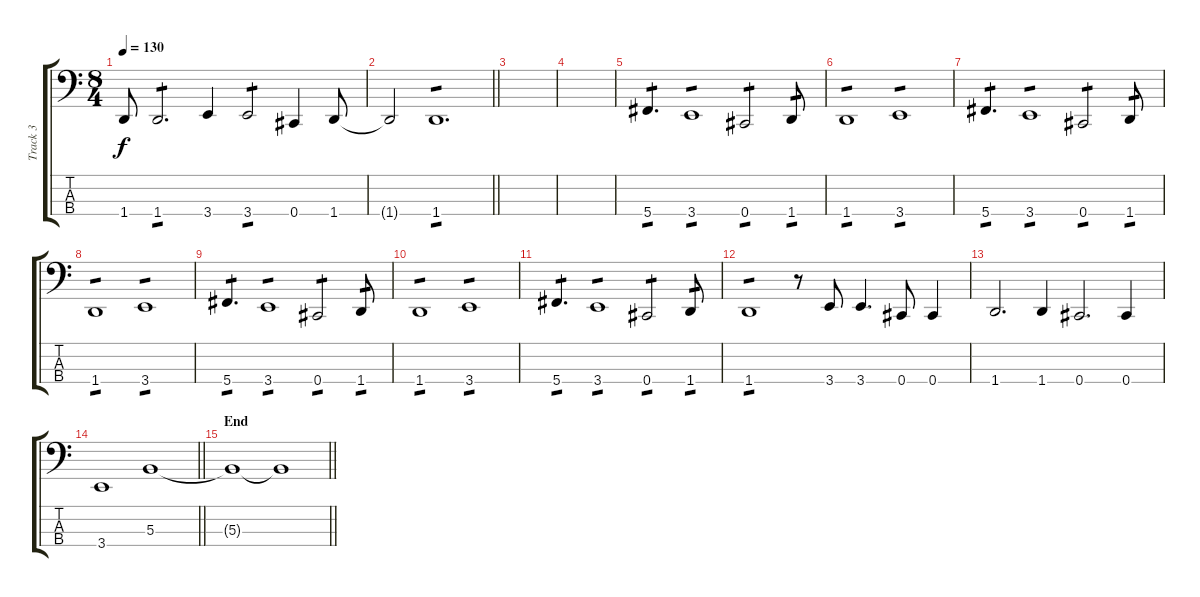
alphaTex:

\track ("Track 3" "Track 3") {instrument acousticguitarnylon}
\staff {score tabs}
\tuning (E2 B1 Gb1 Db1) {hide}
\ts (8 4)
\tempo 130
\clef f4
\ks c
1.4{t}.8{dy f} 1.4.2{d tp 1} 3.4.4 3.4.2{tp 1} 0.4.4 1.4.8 |
\barLineRight lightlight
1.4{t}.2 1.4.1{d tp 1} |
|
|
5.4.4{d tp 1} 3.4.1{tp 1} 0.4.2{tp 1} 1.4.8{tp 1} |
1.4.1{tp 1} 3.4.1{tp 1} |
5.4.4{d tp 1} 3.4.1{tp 1} 0.4.2{tp 1} 1.4.8{tp 1} |
1.4.1{tp 1} 3.4.1{tp 1} |
5.4.4{d tp 1} 3.4.1{tp 1} 0.4.2{tp 1} 1.4.8{tp 1} |
1.4.1{tp 1} 3.4.1{tp 1} |
5.4.4{d tp 1} 3.4.1{tp 1} 0.4.2{tp 1} 1.4.8{tp 1} |
1.4.1{tp 1} r.8 3.4.8 3.4.4{d} 0.4.8 0.4.4 |
1.4.2{d} 1.4.4 0.4.2{d} 0.4.4 |
\barLineRight lightlight
3.4.1 5.3.1 |
\section ("" "End")
\barLineRight lightlight
5.3{t}.1 5.3{t}.1
